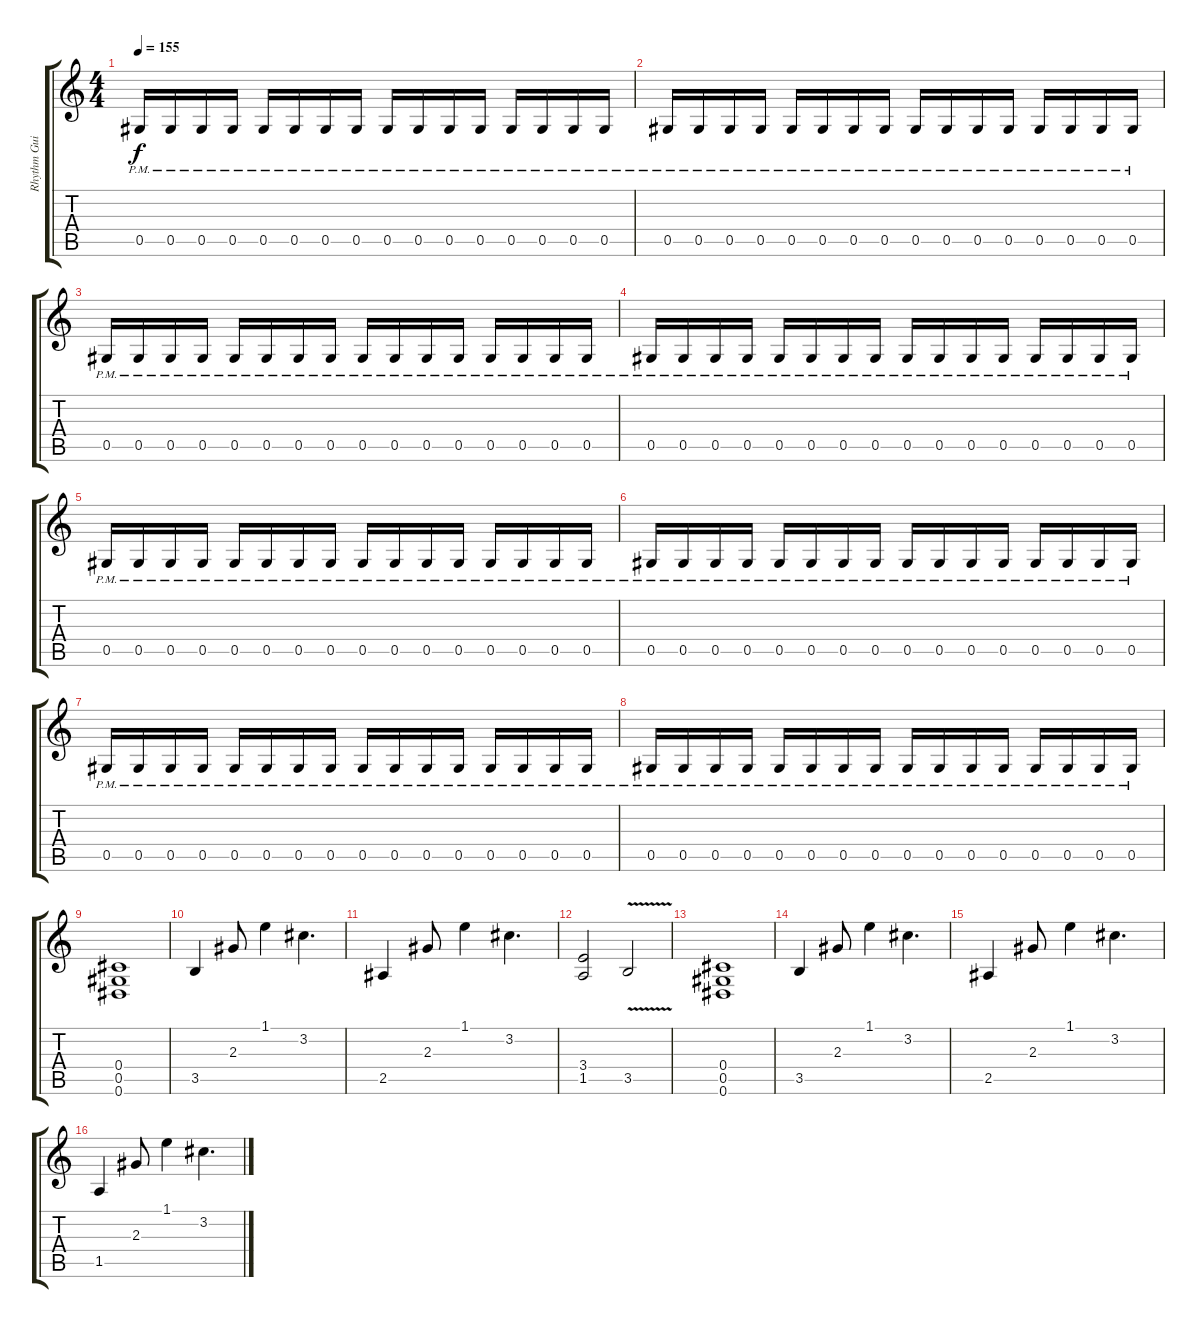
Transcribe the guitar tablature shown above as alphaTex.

\track ("Rhythm Guitar (Malmsteen)" "Rhythm Gui") {instrument distortionguitar}
\staff {score tabs}
\tuning (Eb4 Bb3 Gb3 Db3 Ab2 Eb2) {hide}
\ts (4 4)
\tempo 155
\clef g2
\ks c
0.5{pm}.16{dy f} 0.5{pm}.16 0.5{pm}.16 0.5{pm}.16 0.5{pm}.16 0.5{pm}.16 0.5{pm}.16 0.5{pm}.16 0.5{pm}.16 0.5{pm}.16 0.5{pm}.16 0.5{pm}.16 0.5{pm}.16 0.5{pm}.16 0.5{pm}.16 0.5{pm}.16 |
0.5{pm}.16 0.5{pm}.16 0.5{pm}.16 0.5{pm}.16 0.5{pm}.16 0.5{pm}.16 0.5{pm}.16 0.5{pm}.16 0.5{pm}.16 0.5{pm}.16 0.5{pm}.16 0.5{pm}.16 0.5{pm}.16 0.5{pm}.16 0.5{pm}.16 0.5{pm}.16 |
0.5{pm}.16 0.5{pm}.16 0.5{pm}.16 0.5{pm}.16 0.5{pm}.16 0.5{pm}.16 0.5{pm}.16 0.5{pm}.16 0.5{pm}.16 0.5{pm}.16 0.5{pm}.16 0.5{pm}.16 0.5{pm}.16 0.5{pm}.16 0.5{pm}.16 0.5{pm}.16 |
0.5{pm}.16 0.5{pm}.16 0.5{pm}.16 0.5{pm}.16 0.5{pm}.16 0.5{pm}.16 0.5{pm}.16 0.5{pm}.16 0.5{pm}.16 0.5{pm}.16 0.5{pm}.16 0.5{pm}.16 0.5{pm}.16 0.5{pm}.16 0.5{pm}.16 0.5{pm}.16 |
0.5{pm}.16 0.5{pm}.16 0.5{pm}.16 0.5{pm}.16 0.5{pm}.16 0.5{pm}.16 0.5{pm}.16 0.5{pm}.16 0.5{pm}.16 0.5{pm}.16 0.5{pm}.16 0.5{pm}.16 0.5{pm}.16 0.5{pm}.16 0.5{pm}.16 0.5{pm}.16 |
0.5{pm}.16 0.5{pm}.16 0.5{pm}.16 0.5{pm}.16 0.5{pm}.16 0.5{pm}.16 0.5{pm}.16 0.5{pm}.16 0.5{pm}.16 0.5{pm}.16 0.5{pm}.16 0.5{pm}.16 0.5{pm}.16 0.5{pm}.16 0.5{pm}.16 0.5{pm}.16 |
0.5{pm}.16 0.5{pm}.16 0.5{pm}.16 0.5{pm}.16 0.5{pm}.16 0.5{pm}.16 0.5{pm}.16 0.5{pm}.16 0.5{pm}.16 0.5{pm}.16 0.5{pm}.16 0.5{pm}.16 0.5{pm}.16 0.5{pm}.16 0.5{pm}.16 0.5{pm}.16 |
0.5{pm}.16 0.5{pm}.16 0.5{pm}.16 0.5{pm}.16 0.5{pm}.16 0.5{pm}.16 0.5{pm}.16 0.5{pm}.16 0.5{pm}.16 0.5{pm}.16 0.5{pm}.16 0.5{pm}.16 0.5{pm}.16 0.5{pm}.16 0.5{pm}.16 0.5{pm}.16 |
(0.4 0.5 0.6).1 |
3.5.4 2.3.8 1.1.4 3.2.4{d} |
2.5.4 2.3.8 1.1.4 3.2.4{d} |
(3.4 1.5).2 3.5{v}.2 |
(0.4 0.5 0.6).1 |
3.5.4 2.3.8 1.1.4 3.2.4{d} |
2.5.4 2.3.8 1.1.4 3.2.4{d} |
1.5.4 2.3.8 1.1.4 3.2.4{d}
